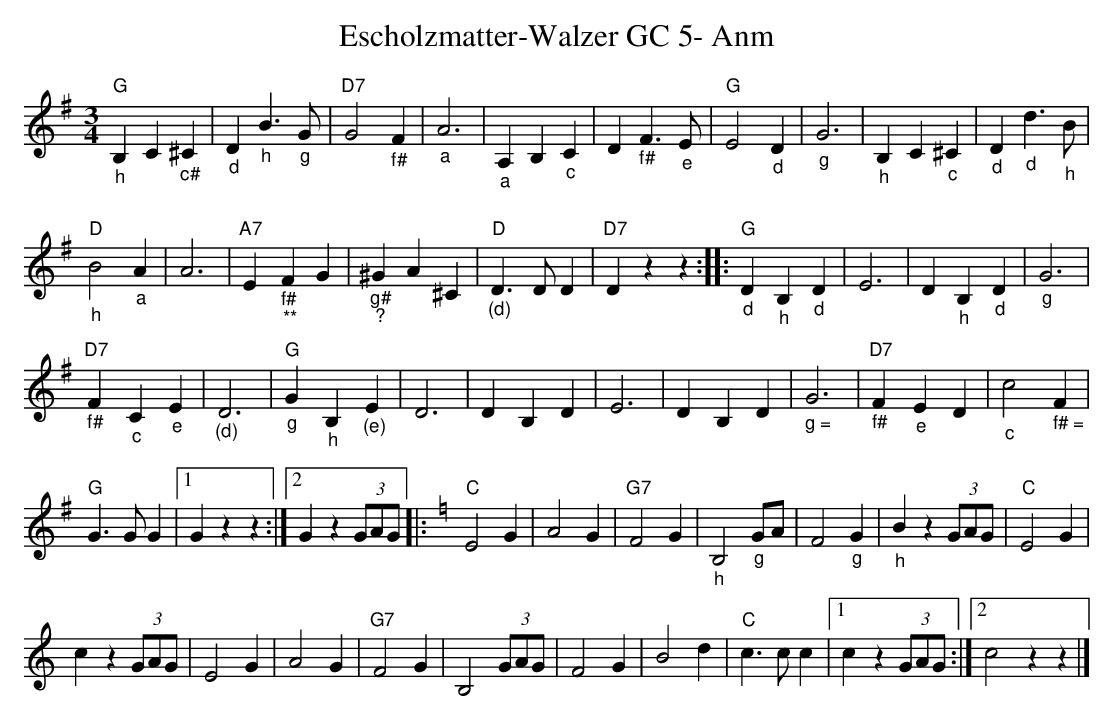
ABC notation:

X:1
T:Escholzmatter-Walzer GC 5- Anm
M:3/4
L:1/4
K:Gmaj%%MIDI gchordon
"G""_h"B,C"_c#"^C | "_d"D"_h"B>"_g"G | "D7"G2"_f#"F | "_a"A3 | "_a"A,B,"_c"C | D"_f#"F>"_e"E | "G"E2"_d"D | "_g"G3 | "_h"B,C"_c"^C | "_d"D"_d"d>"_h"B |
"" "D""_h"B2"_a"A | A3 | "A7"E"_f#""_ **"FG | "_g#""_?"^GA^C | "D""_(d)"D>DD | "D7"Dzz :: "G""_d"D"_h"B,"_d"D | E3 | D"_h"B,"_d"D | "_g"G3 |
 "D7""_f#"F"_c"C"_e"E | "_(d)"D3 | "G""_g"G"_h"B,"_(e)"E | D3 | DB,D | E3 | DB,D | "_ g ="G3 | "D7""_f#"F"_e"ED | "_c"c2"_ f# ="F |
"" "G"G>GG |1 Gzz :|2 Gz (3G/2A/2G/2 |: [K:Cmaj] "C"E2G | A2G | "G7"F2G | "_h"B,2 "_g"G/2A/2 | F2"_g"G | "_h"Bz (3G/2A/2G/2 | "C"E2G |
cz (3G/2A/2G/2 | E2G | A2G | "G7"F2G | B,2 (3G/2A/2G/2 | F2G | B2d | "C"c>cc |1 cz (3G/2A/2G/2 :|2 c2zz |]
